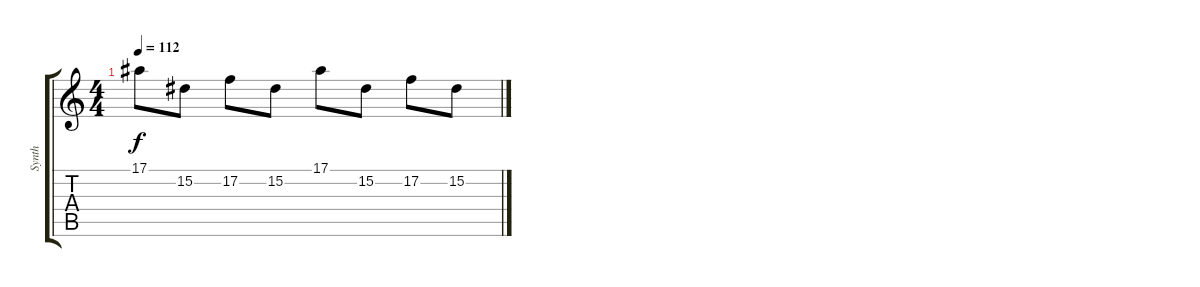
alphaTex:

\track ("Synth" "Synth") {instrument fx1rain}
\staff {score tabs}
\tuning (F4 C4 Ab3 Eb3 Bb2 F2) {hide}
\ts (4 4)
\tempo 112
\clef g2
\ks c
17.1.8{dy f} 15.2.8 17.2.8 15.2.8 17.1.8 15.2.8 17.2.8 15.2.8
